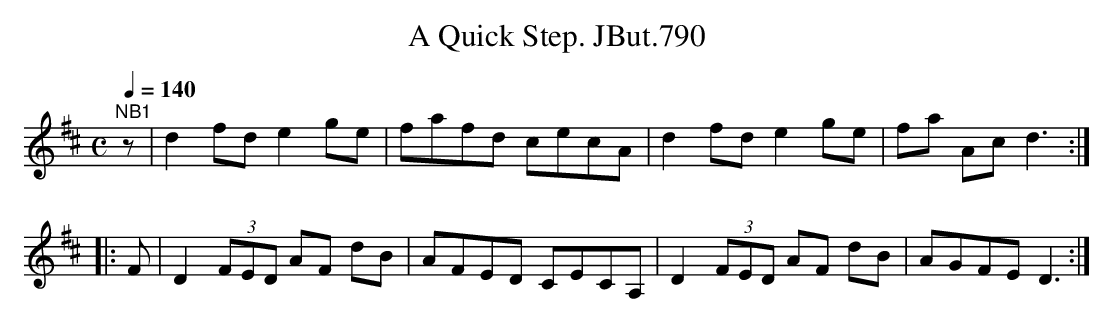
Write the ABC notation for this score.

X:1
T:Quick Step. JBut.790, A
M:C
L:1/8
Q:1/4=140
K:D
"^NB1"z|d2fd e2ge|fafd cecA|d2fd e2ge|fa Ac d3:|
|:F|D2 (3FED AF dB|AFED CECA,|D2 (3FED AF dB|AGFE D3:|
